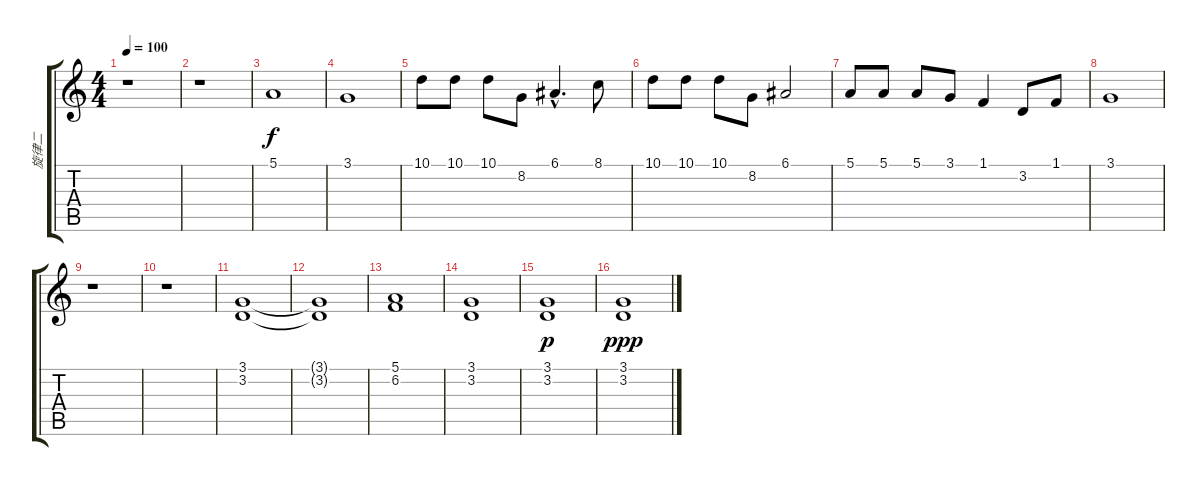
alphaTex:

\track ("旋律二" "旋律二") {instrument choiraahs}
\staff {score tabs}
\tuning (E4 B3 G3 D3 A2 E2) {hide}
\ts (4 4)
\tempo 100
\clef g2
\ks c
r.1{dy f} |
r.1 |
5.1.1 |
3.1.1 |
10.1.8 10.1.8 10.1.8 8.2.8 6.1{hac}.4{d} 8.1.8 |
10.1.8 10.1.8 10.1.8 8.2.8 6.1.2 |
5.1.8 5.1.8 5.1.8 3.1.8 1.1.4 3.2.8 1.1.8 |
3.1.1 |
r.1 |
r.1 |
(3.1 3.2).1 |
(3.1{t} 3.2{t}).1 |
(5.1 6.2).1 |
(3.1 3.2).1 |
(3.1 3.2).1{dy p} |
(3.1 3.2).1{dy ppp}
